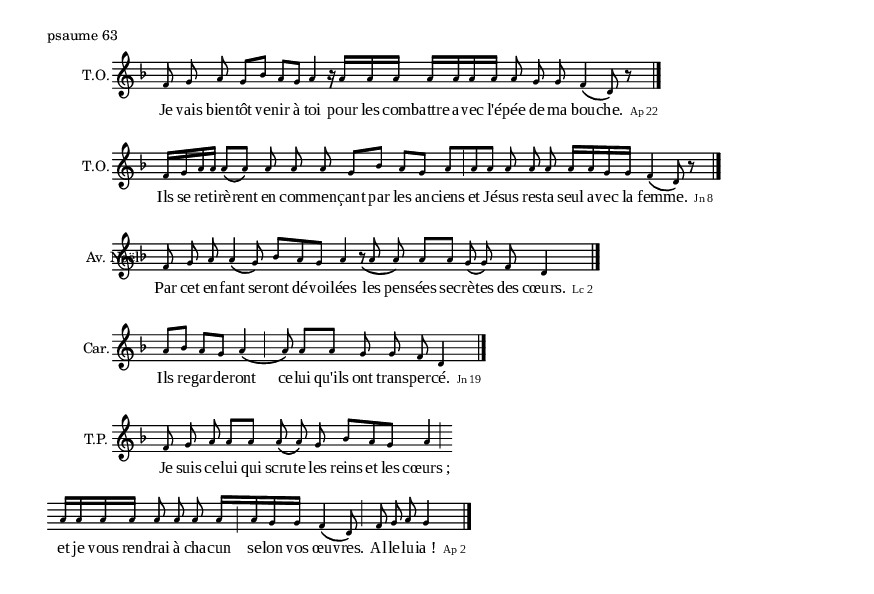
\version "2.10.0"
\include "definitions.ly"

\markup { psaume 63}


\relative f' { 
	\new Staff {
		\cadenzaOn
		\key f \major
		\set Staff.instrumentName = \markup{ \center-align { T.O. } }
		\times 2/3 { f8 g a }
		g[ bes]
		a[ g]
		a4
		\espace
		r16 a[ a a]
		a[ a a a]
		\times 2/3 { a8 g g }
		f4\( d8\) r
		\endBar
	}
	\addlyrics {
		Je vais bien -- tôt ve -- nir à toi pour les com -- battre a -- vec l'é -- pée de ma bou -- che.
		\markup { \citation #"Ap 22" }
	}
}

\relative f' { 
	\new Staff {
		\cadenzaOn
		\key f \major
		\set Staff.instrumentName = \markup{ \center-align { T.O. } }
		f16[ g a a]
		a8[\( a\)]
		\times 2/3 { a a a }
		g[ bes]
		a[ g]
		\times 2/3 { a[ \cesure a a] }
		\times 2/3 { a a a }
		a16[ a g g]
		f4\( d8\) r
		\endBar
	}
	\addlyrics {
		Ils se re -- ti -- rè -- rent en com -- men -- çant par les an -- ciens et Jé -- sus res -- ta seul a -- vec la fem -- me.
		\markup { \citation #"Jn 8" }
	}
}

\relative f' { 
	\new Staff {
		\cadenzaOn
		\key f \major
		\set Staff.instrumentName = \markup{ \center-align { Av. Noël } }
		\times 2/3 { f8 g a }
		\times 2/3 { a4\( g8\) }
		\times 2/3 { bes[ a g] }
		a4
		\espace
		\times 2/3 { r8_\( a a\) } 
		a[ a]
		\times 2/3 { g\( g\) f }
		d4
		\endBar
	}
	\addlyrics {
		Par cet en -- fant se -- ront dé -- voi -- lées les pen -- sées sec -- rè -- tes des cœurs.
		\markup { \citation #"Lc 2" }
	}
}
\relative f' { 
	\new Staff {
		\cadenzaOn
		\key f \major
		\set Staff.instrumentName = \markup{ \center-align { Car. } }
		a8[ bes]
		a[ g]
		\times 2/3 { a4\( \pespace\cesure \pespace a8\) }
		a[ a]
		\times 2/3 { g g f }
		d4
		\endBar
	}
	\addlyrics {
		Ils re -- gar -- de -- ront ce -- lui qu'ils ont trans -- per -- cé.
		\markup { \citation #"Jn 19" }
	}
}

\relative f' { 
	\new Staff {
		\cadenzaOn
		\key f \major
		\set Staff.instrumentName = \markup{ \center-align { T.P. } }
		\times 2/3 { f8 g a }
		a[ a]
		\times 2/3 { a\( a\) g }
		\times 2/3 { bes[ a g] }
		a4 \cesure \pespace
		a16[ a a a]
		\times 2/3 { a8 a a }
		a16[ \cesurebasse\pespace a g g]
		f4\( d8\)
		\cesureall \pespace
		\times 2/3 { f g a }
		g4
		\endBar
	}
	\addlyrics {
		Je suis ce -- lui qui scru -- te les reins et les "cœurs ;" et je vous ren -- drai à cha -- cun se -- lon vos œu -- vres. Al -- le -- lu -- "ia !"
		\markup { \citation #"Ap 2" }
	}
}


